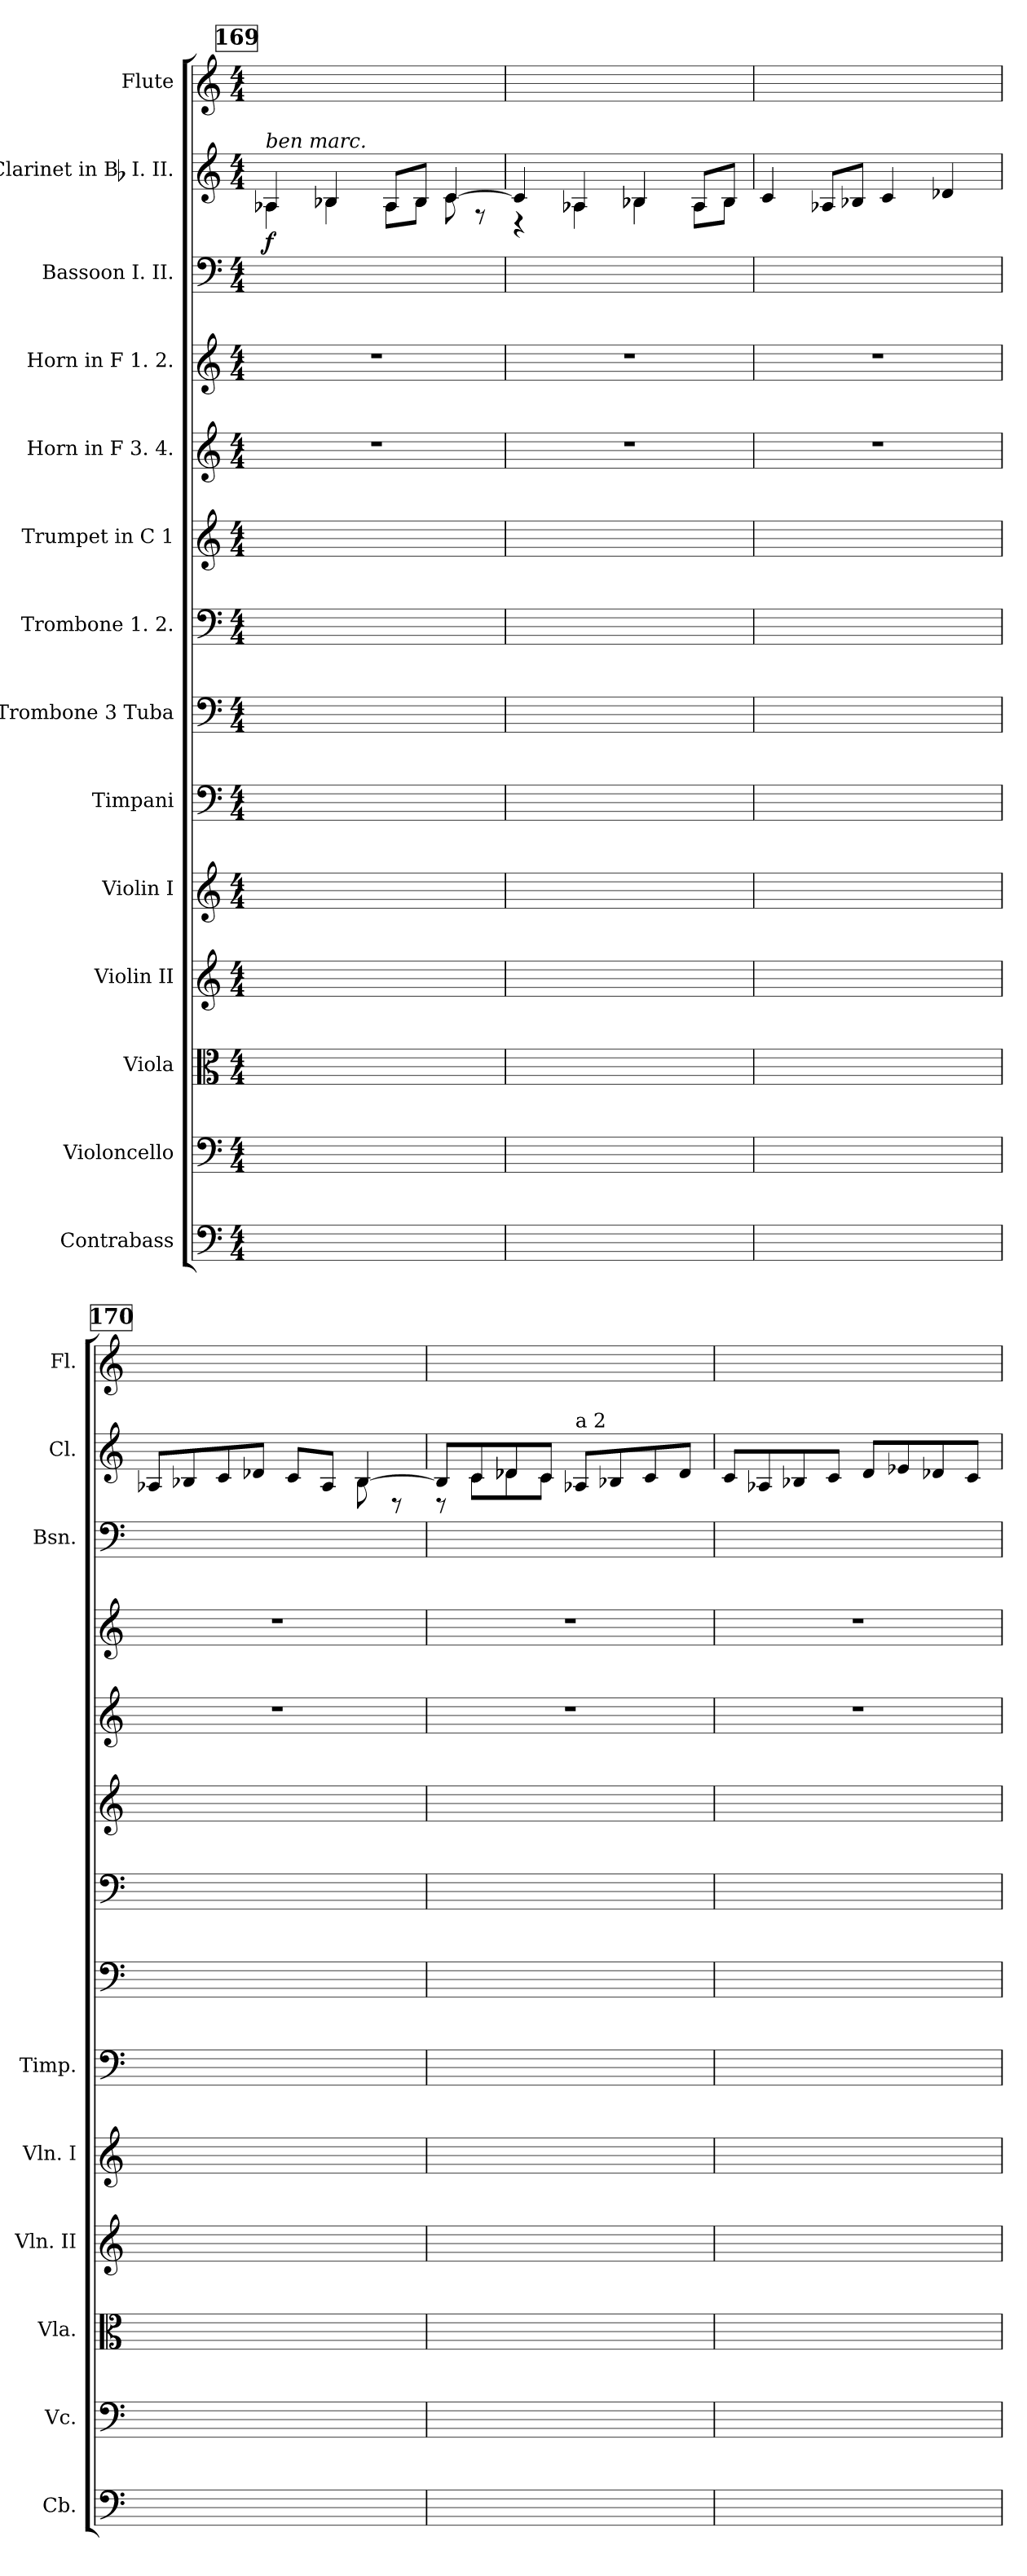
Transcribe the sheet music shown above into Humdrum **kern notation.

**kern	**kern	**kern	**kern	**kern	**kern	**kern	**kern	**kern	**kern	**kern	**kern	**kern	**dynam	**kern
*part14	*part13	*part12	*part11	*part10	*part9	*part8	*part7	*part6	*part5	*part4	*part3	*part2	*part2	*part1
*staff14	*staff13	*staff12	*staff11	*staff10	*staff9	*staff8	*staff7	*staff6	*staff5	*staff4	*staff3	*staff2	*staff2	*staff1
*I"Contrabass	*I"Violoncello	*I"Viola	*I"Violin II	*I"Violin I	*I"Timpani	*I"Trombone 3 Tuba	*I"Trombone 1. 2.	*I"Trumpet in C 1	*I"Horn in F 3. 4.	*I"Horn in F 1. 2.	*I"Bassoon I. II.	*I"Clarinet in Bb I. II.	*	*I"Flute
*I'Cb.	*I'Vc.	*I'Vla.	*I'Vln. II	*I'Vln. I	*I'Timp.	*	*	*	*	*	*I'Bsn.	*I'Cl.	*	*I'Fl.
*clefF4	*clefF4	*clefC3	*clefG2	*clefG2	*clefF4	*clefF4	*clefF4	*clefG2	*clefG2	*clefG2	*clefF4	*clefG2	*	*clefG2
*ITrd7c12	*	*	*	*	*	*	*	*	*	*	*	*	*	*
*k[]	*k[]	*k[]	*k[]	*k[]	*k[]	*k[]	*k[]	*k[]	*k[]	*k[]	*k[]	*k[]	*	*k[]
*M4/4	*M4/4	*M4/4	*M4/4	*M4/4	*M4/4	*M4/4	*M4/4	*M4/4	*M4/4	*M4/4	*M4/4	*M4/4	*	*M4/4
!!LO:REH:place=s1:t=169
=1	=1	=1	=1	=1	=1	=1	=1	=1	=1	=1	=1	=1	=1	=1
*	*	*	*	*	*	*	*	*	*	*	*	*^	*	*
!	!	!	!	!	!	!	!	!	!	!	!	!LO:TX:a:i:t=ben marc.	!	!	!
8ryy	8ryy	8ryy	8ryy	8ryy	1ryy	1ryy	1ryy	1ryy	1r	1r	8ryy	4A-X	4A-X	f	1ryy
4.ryy	4.ryy	4.ryy	4.ryy	4.ryy	.	.	.	.	.	.	8ryy	.	.	.	.
.	.	.	.	.	.	.	.	.	.	.	8ryy	4B-X	4B-X	.	.
.	.	.	.	.	.	.	.	.	.	.	8ryy	.	.	.	.
2ryy	2ryy	2ryy	2ryy	2ryy	.	.	.	.	.	.	8ryy	8A-L	8A-L	.	.
.	.	.	.	.	.	.	.	.	.	.	8ryy	8B-J	8B-J	.	.
.	.	.	.	.	.	.	.	.	.	.	8ryy	[4c	8c	.	.
.	.	.	.	.	.	.	.	.	.	.	8ryy	.	8r	.	.
=2	=2	=2	=2	=2	=2	=2	=2	=2	=2	=2	=2	=2	=2	=2	=2
4ryy	4ryy	4ryy	4ryy	1ryy	1ryy	1ryy	1ryy	1ryy	1r	1r	8ryy	4c]	4r	.	1ryy
.	.	.	.	.	.	.	.	.	.	.	8ryy	.	.	.	.
8ryy	8ryy	8ryy	8ryy	.	.	.	.	.	.	.	8ryy	4A-X	4A-X	.	.
8ryy	8ryy	8ryy	8ryy	.	.	.	.	.	.	.	8ryy	.	.	.	.
4ryy	4ryy	4ryy	4ryy	.	.	.	.	.	.	.	8ryy	4B-X	4B-X	.	.
.	.	.	.	.	.	.	.	.	.	.	8ryy	.	.	.	.
8ryy	8ryy	8ryy	8ryy	.	.	.	.	.	.	.	8ryy	8A-L	8A-L	.	.
8ryy	8ryy	8ryy	8ryy	.	.	.	.	.	.	.	8ryy	8B-J	8B-J	.	.
=3	=3	=3	=3	=3	=3	=3	=3	=3	=3	=3	=3	=3	=3	=3	=3
!	!	!	!	!	!	!	!	!	!	!	!	!LO:TX:a:t=a 2	!	!	!
*	*	*	*	*	*	*	*	*	*	*	*	*v	*v	*	*
1ryy	1ryy	1ryy	1ryy	1ryy	1ryy	1ryy	1ryy	1ryy	1r	1r	8ryy	4c	.	1ryy
.	.	.	.	.	.	.	.	.	.	.	8ryy	.	.	.
.	.	.	.	.	.	.	.	.	.	.	8ryy	8A-XL	.	.
.	.	.	.	.	.	.	.	.	.	.	8ryy	8B-XJ	.	.
.	.	.	.	.	.	.	.	.	.	.	8ryy	4c	.	.
.	.	.	.	.	.	.	.	.	.	.	8ryy	.	.	.
.	.	.	.	.	.	.	.	.	.	.	8ryy	4d-X	.	.
.	.	.	.	.	.	.	.	.	.	.	8ryy	.	.	.
!!LO:REH:place=s1:t=170
=4	=4	=4	=4	=4	=4	=4	=4	=4	=4	=4	=4	=4	=4	=4
*	*	*	*	*	*	*	*	*	*	*	*	*^	*	*
8ryy	8ryy	8ryy	8ryy	1ryy	1ryy	1ryy	1ryy	1ryy	1r	1r	8ryy	8A-XL	2ryy	.	1ryy
4.ryy	4.ryy	4.ryy	4.ryy	.	.	.	.	.	.	.	8ryy	8B-X	.	.	.
.	.	.	.	.	.	.	.	.	.	.	8ryy	8c	.	.	.
.	.	.	.	.	.	.	.	.	.	.	8ryy	8d-XJ	.	.	.
2ryy	2ryy	2ryy	2ryy	.	.	.	.	.	.	.	8ryy	8cL	4ryy	.	.
.	.	.	.	.	.	.	.	.	.	.	8ryy	8A-J	.	.	.
.	.	.	.	.	.	.	.	.	.	.	8ryy	[4B-	8B-	.	.
.	.	.	.	.	.	.	.	.	.	.	8ryy	.	8r	.	.
=5	=5	=5	=5	=5	=5	=5	=5	=5	=5	=5	=5	=5	=5	=5	=5
2ryy	2ryy	2ryy	2ryy	1ryy	1ryy	1ryy	1ryy	1ryy	1r	1r	8ryy	8B-L]	8r	.	1ryy
.	.	.	.	.	.	.	.	.	.	.	8ryy	8c	8cL	.	.
.	.	.	.	.	.	.	.	.	.	.	8ryy	8d-X	8d-X	.	.
.	.	.	.	.	.	.	.	.	.	.	8ryy	8cJ	8cJ	.	.
!	!	!	!	!	!	!	!	!	!	!	!	!LO:TX:a:t=a 2	!	!	!
8ryy	8ryy	8ryy	8ryy	.	.	.	.	.	.	.	8ryy	8A-XL	2ryy	.	.
8ryy	8ryy	8ryy	8ryy	.	.	.	.	.	.	.	8ryy	8B-X	.	.	.
4ryy	4ryy	4ryy	4ryy	.	.	.	.	.	.	.	8ryy	8c	.	.	.
.	.	.	.	.	.	.	.	.	.	.	8ryy	8d-J	.	.	.
*	*	*	*	*	*	*	*	*	*	*	*	*v	*v	*	*
=6	=6	=6	=6	=6	=6	=6	=6	=6	=6	=6	=6	=6	=6	=6
8ryy	8ryy	8ryy	8ryy	1ryy	1ryy	1ryy	1ryy	1ryy	1r	1r	8ryy	8cL	.	1ryy
8ryy	8ryy	8ryy	8ryy	.	.	.	.	.	.	.	8ryy	8A-X	.	.
4ryy	4ryy	4ryy	4ryy	.	.	.	.	.	.	.	8ryy	8B-X	.	.
.	.	.	.	.	.	.	.	.	.	.	8ryy	8cJ	.	.
2ryy	2ryy	2ryy	2ryy	.	.	.	.	.	.	.	8ryy	8dL	.	.
.	.	.	.	.	.	.	.	.	.	.	8ryy	8e-X	.	.
.	.	.	.	.	.	.	.	.	.	.	8ryy	8d-X	.	.
.	.	.	.	.	.	.	.	.	.	.	8ryy	8cJ	.	.
=	=	=	=	=	=	=	=	=	=	=	=	=	=	=
*-	*-	*-	*-	*-	*-	*-	*-	*-	*-	*-	*-	*-	*-	*-
